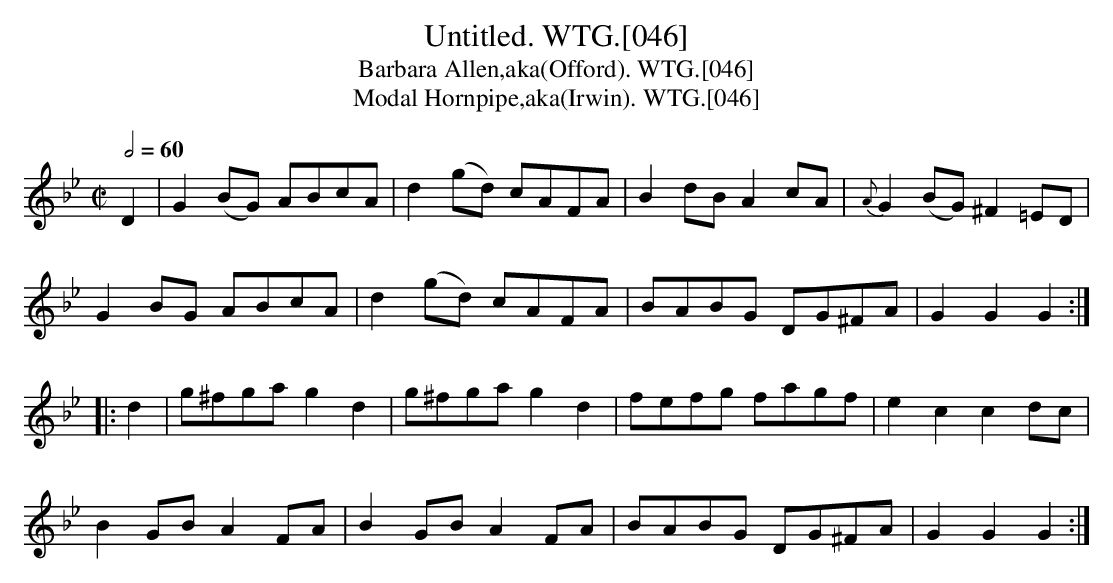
X:1
T:Untitled. WTG.[046]
T:Barbara Allen,aka(Offord). WTG.[046]
T:Modal Hornpipe,aka(Irwin). WTG.[046]
M:C|
L:1/8
Q:2/4=60
K:Gm
D2 | G2(BG) ABcA | d2(gd) cAFA | B2dB A2cA | {A}G2(BG) ^F2=ED |
G2BG ABcA | d2(gd) cAFA | BABG DG^FA | G2G2G2:|
|:d2 | g^fga g2d2 | g^fga g2d2 | fefg fagf | e2c2c2 dc |
B2GB A2FA | B2GB A2FA | BABG DG^FA | G2G2G2:|
